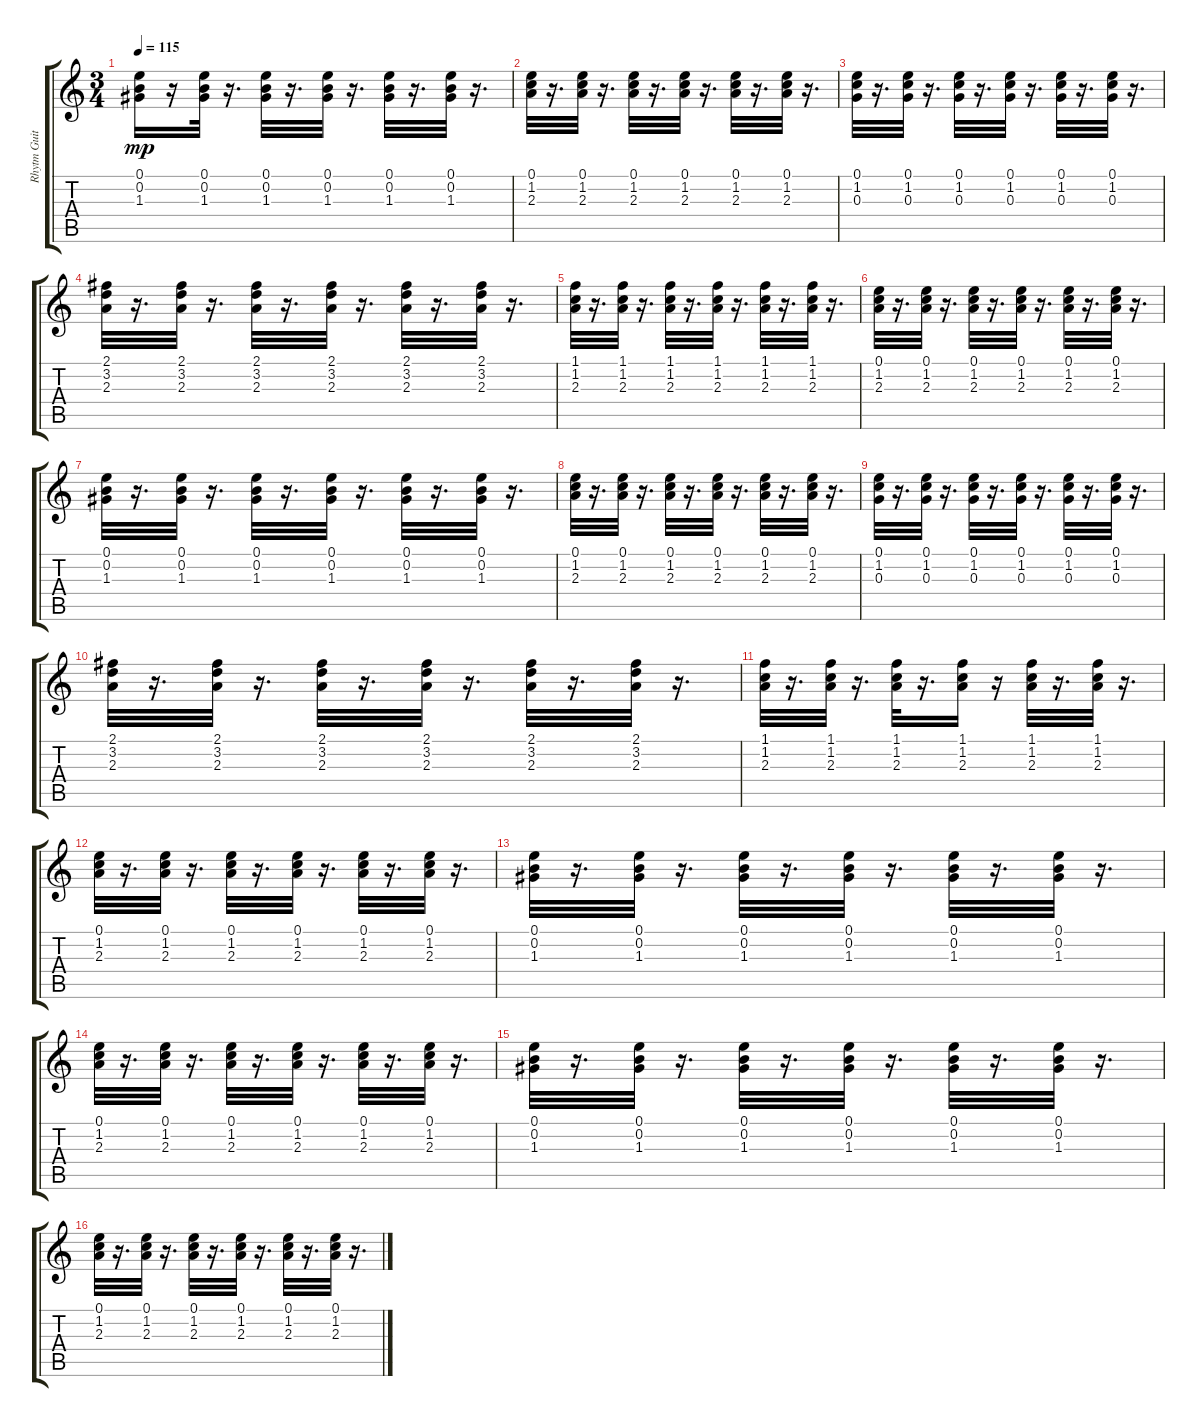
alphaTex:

\track ("Rhytm Guitar" "Rhytm Guit") {instrument electricguitarclean}
\staff {score tabs}
\tuning (E4 B3 G3 D3 A2 E2) {hide}
\ts (3 4)
\tempo 115
\clef g2
\ks c
(0.1 0.2 1.3).16{dy mp} r.16 (0.1 0.2 1.3).32 r.16{d} (0.1 0.2 1.3).32 r.16{d} (0.1 0.2 1.3).32 r.16{d} (0.1 0.2 1.3).32 r.16{d} (0.1 0.2 1.3).32 r.16{d} |
(0.1 1.2 2.3).32 r.16{d} (0.1 1.2 2.3).32 r.16{d} (0.1 1.2 2.3).32 r.16{d} (0.1 1.2 2.3).32 r.16{d} (0.1 1.2 2.3).32 r.16{d} (0.1 1.2 2.3).32 r.16{d} |
(0.1 1.2 0.3).32 r.16{d} (0.1 1.2 0.3).32 r.16{d} (0.1 1.2 0.3).32 r.16{d} (0.1 1.2 0.3).32 r.16{d} (0.1 1.2 0.3).32 r.16{d} (0.1 1.2 0.3).32 r.16{d} |
(2.1 3.2 2.3).32 r.16{d} (2.1 3.2 2.3).32 r.16{d} (2.1 3.2 2.3).32 r.16{d} (2.1 3.2 2.3).32 r.16{d} (2.1 3.2 2.3).32 r.16{d} (2.1 3.2 2.3).32 r.16{d} |
(1.1 1.2 2.3).32 r.16{d} (1.1 1.2 2.3).32 r.16{d} (1.1 1.2 2.3).32 r.16{d} (1.1 1.2 2.3).32 r.16{d} (1.1 1.2 2.3).32 r.16{d} (1.1 1.2 2.3).32 r.16{d} |
(0.1 1.2 2.3).32 r.16{d} (0.1 1.2 2.3).32 r.16{d} (0.1 1.2 2.3).32 r.16{d} (0.1 1.2 2.3).32 r.16{d} (0.1 1.2 2.3).32 r.16{d} (0.1 1.2 2.3).32 r.16{d} |
(0.1 0.2 1.3).32 r.16{d} (0.1 0.2 1.3).32 r.16{d} (0.1 0.2 1.3).32 r.16{d} (0.1 0.2 1.3).32 r.16{d} (0.1 0.2 1.3).32 r.16{d} (0.1 0.2 1.3).32 r.16{d} |
(0.1 1.2 2.3).32 r.16{d} (0.1 1.2 2.3).32 r.16{d} (0.1 1.2 2.3).32 r.16{d} (0.1 1.2 2.3).32 r.16{d} (0.1 1.2 2.3).32 r.16{d} (0.1 1.2 2.3).32 r.16{d} |
(0.1 1.2 0.3).32 r.16{d} (0.1 1.2 0.3).32 r.16{d} (0.1 1.2 0.3).32 r.16{d} (0.1 1.2 0.3).32 r.16{d} (0.1 1.2 0.3).32 r.16{d} (0.1 1.2 0.3).32 r.16{d} |
(2.1 3.2 2.3).32 r.16{d} (2.1 3.2 2.3).32 r.16{d} (2.1 3.2 2.3).32 r.16{d} (2.1 3.2 2.3).32 r.16{d} (2.1 3.2 2.3).32 r.16{d} (2.1 3.2 2.3).32 r.16{d} |
(1.1 1.2 2.3).32 r.16{d} (1.1 1.2 2.3).32 r.16{d} (1.1 1.2 2.3).32 r.16{d} (1.1 1.2 2.3).16 r.16 (1.1 1.2 2.3).32 r.16{d} (1.1 1.2 2.3).32 r.16{d} |
(0.1 1.2 2.3).32 r.16{d} (0.1 1.2 2.3).32 r.16{d} (0.1 1.2 2.3).32 r.16{d} (0.1 1.2 2.3).32 r.16{d} (0.1 1.2 2.3).32 r.16{d} (0.1 1.2 2.3).32 r.16{d} |
(0.1 0.2 1.3).32 r.16{d} (0.1 0.2 1.3).32 r.16{d} (0.1 0.2 1.3).32 r.16{d} (0.1 0.2 1.3).32 r.16{d} (0.1 0.2 1.3).32 r.16{d} (0.1 0.2 1.3).32 r.16{d} |
(0.1 1.2 2.3).32 r.16{d} (0.1 1.2 2.3).32 r.16{d} (0.1 1.2 2.3).32 r.16{d} (0.1 1.2 2.3).32 r.16{d} (0.1 1.2 2.3).32 r.16{d} (0.1 1.2 2.3).32 r.16{d} |
(0.1 0.2 1.3).32 r.16{d} (0.1 0.2 1.3).32 r.16{d} (0.1 0.2 1.3).32 r.16{d} (0.1 0.2 1.3).32 r.16{d} (0.1 0.2 1.3).32 r.16{d} (0.1 0.2 1.3).32 r.16{d} |
(0.1 1.2 2.3).32 r.16{d} (0.1 1.2 2.3).32 r.16{d} (0.1 1.2 2.3).32 r.16{d} (0.1 1.2 2.3).32 r.16{d} (0.1 1.2 2.3).32 r.16{d} (0.1 1.2 2.3).32 r.16{d}
